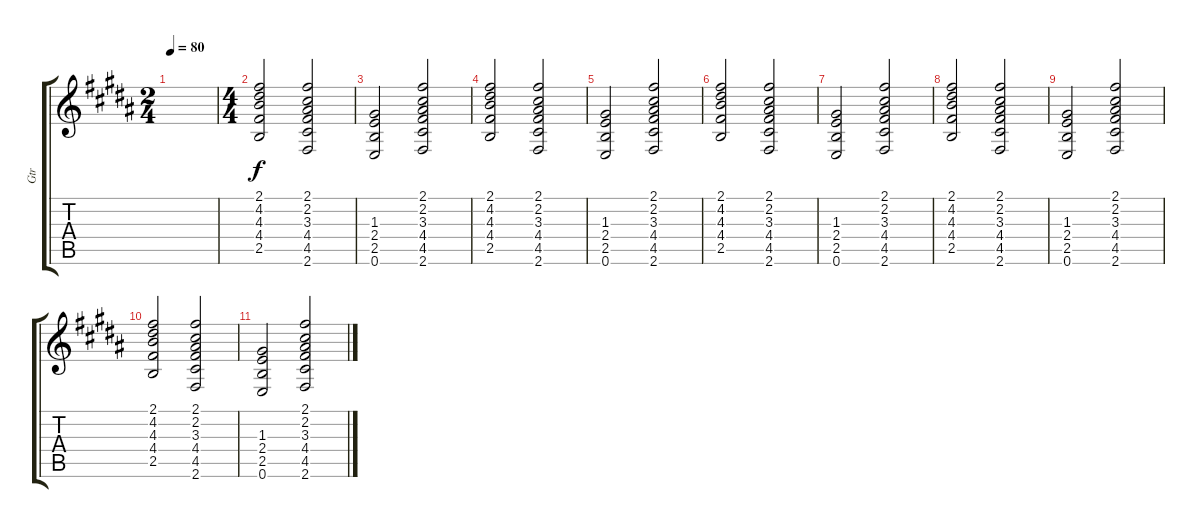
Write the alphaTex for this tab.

\track ("Gtr" "Gtr") {instrument acousticguitarnylon}
\staff {score tabs}
\tuning (E4 B3 G3 D3 A2 E2) {hide}
\ts (2 4)
\tempo 80
\clef g2
\ks b
|
\ts (4 4)
(2.1 4.2 4.3 4.4 2.5).2 (2.1 2.2 3.3 4.4 4.5 2.6).2 |
(1.3 2.4 2.5 0.6).2 (2.1 2.2 3.3 4.4 4.5 2.6).2 |
(2.1 4.2 4.3 4.4 2.5).2{volume 0} (2.1 2.2 3.3 4.4 4.5 2.6).2 |
(1.3 2.4 2.5 0.6).2 (2.1 2.2 3.3 4.4 4.5 2.6).2 |
(2.1 4.2 4.3 4.4 2.5).2 (2.1 2.2 3.3 4.4 4.5 2.6).2 |
(1.3 2.4 2.5 0.6).2 (2.1 2.2 3.3 4.4 4.5 2.6).2 |
(2.1 4.2 4.3 4.4 2.5).2 (2.1 2.2 3.3 4.4 4.5 2.6).2 |
(1.3 2.4 2.5 0.6).2 (2.1 2.2 3.3 4.4 4.5 2.6).2 |
(2.1 4.2 4.3 4.4 2.5).2 (2.1 2.2 3.3 4.4 4.5 2.6).2 |
(1.3 2.4 2.5 0.6).2 (2.1 2.2 3.3 4.4 4.5 2.6).2
